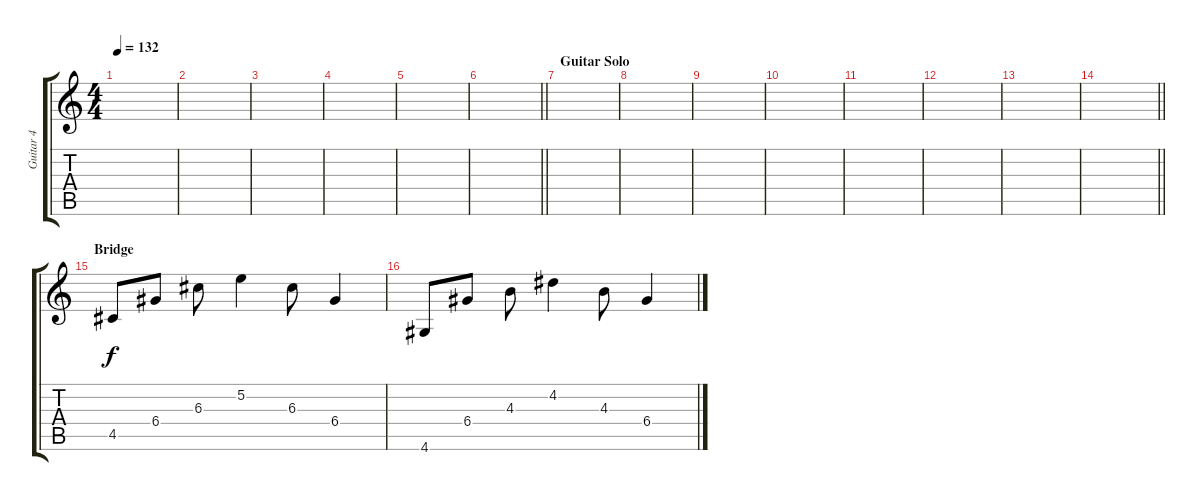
\track ("Guitar 4" "Guitar 4") {instrument electricguitarjazz}
\staff {score tabs}
\tuning (E4 B3 G3 D3 A2 E2) {hide}
\ts (4 4)
\tempo 132
\clef g2
\ks c
|
|
|
|
|
\barLineRight lightlight
|
\section ("" "Guitar Solo")
|
|
|
|
|
|
|
\barLineRight lightlight
|
\section ("" "Bridge")
4.5.8 6.4.8 6.3.8 5.2.4 6.3.8 6.4.4 |
4.6.8 6.4.8 4.3.8 4.2.4 4.3.8 6.4.4
